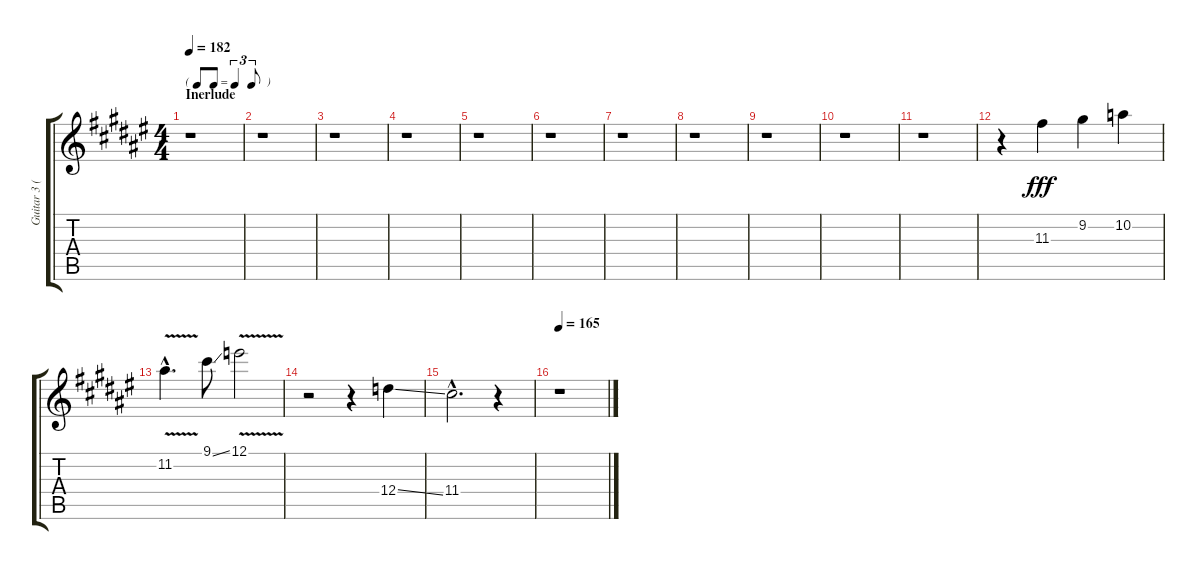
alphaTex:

\track ("Guitar 3 (clarinette)" "Guitar 3 (") {instrument distortionguitar}
\staff {score tabs}
\tuning (E4 B3 G3 D3 A2 E2) {hide}
\ts (4 4)
\tf triplet8th
\section ("" "Inerlude")
\tempo 182
\clef g2
\ks f#
r.1{dy fff} |
r.1 |
r.1 |
r.1 |
r.1 |
r.1 |
r.1 |
r.1 |
r.1 |
r.1 |
r.1 |
r.4 11.3.4 9.2.4 10.2.4 |
11.2{v hac}.4{d} 9.1{ss}.8 12.1{v}.2 |
r.2 r.4 12.4{ss}.4 |
11.4{hac}.2{d} r.4 |
\tempo 165
r.1
